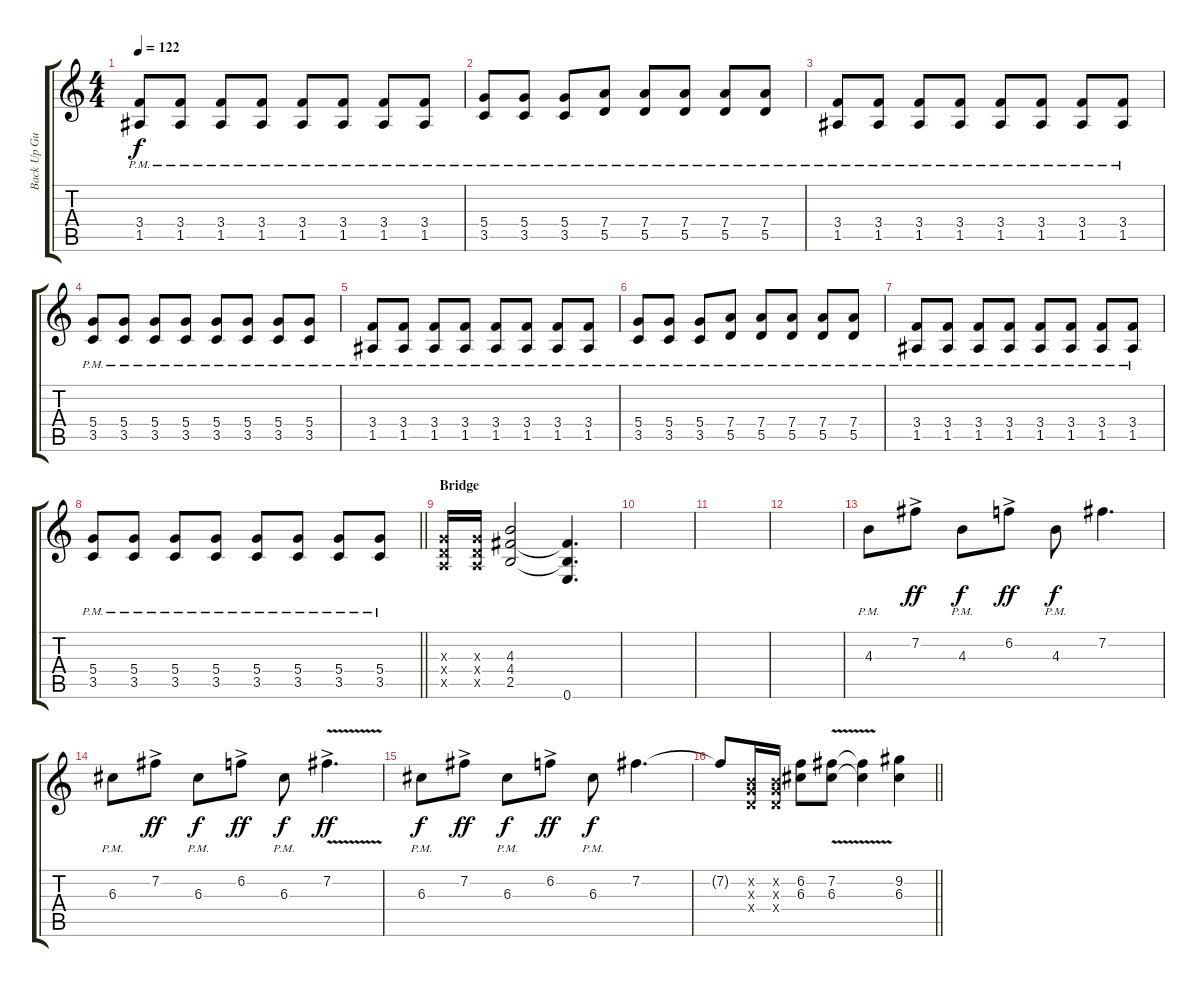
\track ("Back Up Guitar" "Back Up Gu") {instrument overdrivenguitar}
\staff {score tabs}
\tuning (E4 B3 G3 D3 A2 E2) {hide}
\ts (4 4)
\tempo 122
\clef g2
\ks c
(3.4{pm} 1.5{pm}).8{dy f} (3.4{pm} 1.5{pm}).8 (3.4{pm} 1.5{pm}).8 (3.4{pm} 1.5{pm}).8 (3.4{pm} 1.5{pm}).8 (3.4{pm} 1.5{pm}).8 (3.4{pm} 1.5{pm}).8 (3.4{pm} 1.5{pm}).8 |
(5.4{pm} 3.5{pm}).8 (5.4{pm} 3.5{pm}).8 (5.4{pm} 3.5{pm}).8 (7.4{pm} 5.5{pm}).8 (7.4{pm} 5.5{pm}).8 (7.4{pm} 5.5{pm}).8 (7.4{pm} 5.5{pm}).8 (7.4{pm} 5.5{pm}).8 |
(3.4{pm} 1.5{pm}).8 (3.4{pm} 1.5{pm}).8 (3.4{pm} 1.5{pm}).8 (3.4{pm} 1.5{pm}).8 (3.4{pm} 1.5{pm}).8 (3.4{pm} 1.5{pm}).8 (3.4{pm} 1.5{pm}).8 (3.4{pm} 1.5{pm}).8 |
(5.4{pm} 3.5{pm}).8 (5.4{pm} 3.5{pm}).8 (5.4{pm} 3.5{pm}).8 (5.4{pm} 3.5{pm}).8 (5.4{pm} 3.5{pm}).8 (5.4{pm} 3.5{pm}).8 (5.4{pm} 3.5{pm}).8 (5.4{pm} 3.5{pm}).8 |
(3.4{pm} 1.5{pm}).8 (3.4{pm} 1.5{pm}).8 (3.4{pm} 1.5{pm}).8 (3.4{pm} 1.5{pm}).8 (3.4{pm} 1.5{pm}).8 (3.4{pm} 1.5{pm}).8 (3.4{pm} 1.5{pm}).8 (3.4{pm} 1.5{pm}).8 |
(5.4{pm} 3.5{pm}).8 (5.4{pm} 3.5{pm}).8 (5.4{pm} 3.5{pm}).8 (7.4{pm} 5.5{pm}).8 (7.4{pm} 5.5{pm}).8 (7.4{pm} 5.5{pm}).8 (7.4{pm} 5.5{pm}).8 (7.4{pm} 5.5{pm}).8 |
(3.4{pm} 1.5{pm}).8 (3.4{pm} 1.5{pm}).8 (3.4{pm} 1.5{pm}).8 (3.4{pm} 1.5{pm}).8 (3.4{pm} 1.5{pm}).8 (3.4{pm} 1.5{pm}).8 (3.4{pm} 1.5{pm}).8 (3.4{pm} 1.5{pm}).8 |
\barLineRight lightlight
(5.4{pm} 3.5{pm}).8 (5.4{pm} 3.5{pm}).8 (5.4{pm} 3.5{pm}).8 (5.4{pm} 3.5{pm}).8 (5.4{pm} 3.5{pm}).8 (5.4{pm} 3.5{pm}).8 (5.4{pm} 3.5{pm}).8 (5.4{pm} 3.5{pm}).8 |
\section ("" "Bridge")
(0.3{x} 0.4{x} 0.5{x}).16 (0.3{x} 0.4{x} 0.5{x}).16 (4.3 4.4 2.5).2 (4.4{t} 2.5{t} 0.6).4{d} |
|
|
|
4.3{pm}.8 7.2{ac}.8{dy ff} 4.3{pm}.8{dy f} 6.2{ac}.8{dy ff} 4.3{pm}.8{dy f} 7.2.4{d} |
6.3{pm}.8 7.2{ac}.8{dy ff} 6.3{pm}.8{dy f} 6.2{ac}.8{dy ff} 6.3{pm}.8{dy f} 7.2{v ac}.4{d dy ff} |
6.3{pm}.8{dy f} 7.2{ac}.8{dy ff} 6.3{pm}.8{dy f} 6.2{ac}.8{dy ff} 6.3{pm}.8{dy f} 7.2.4{d} |
\barLineRight lightlight
7.2{t}.8 (0.2{x} 0.3{x} 0.4{x}).16 (0.2{x} 0.3{x} 0.4{x}).16 (6.2 6.3).8 (7.2{v} 6.3).8 (7.2{t} 6.3{t}).4 (9.2 6.3).4
